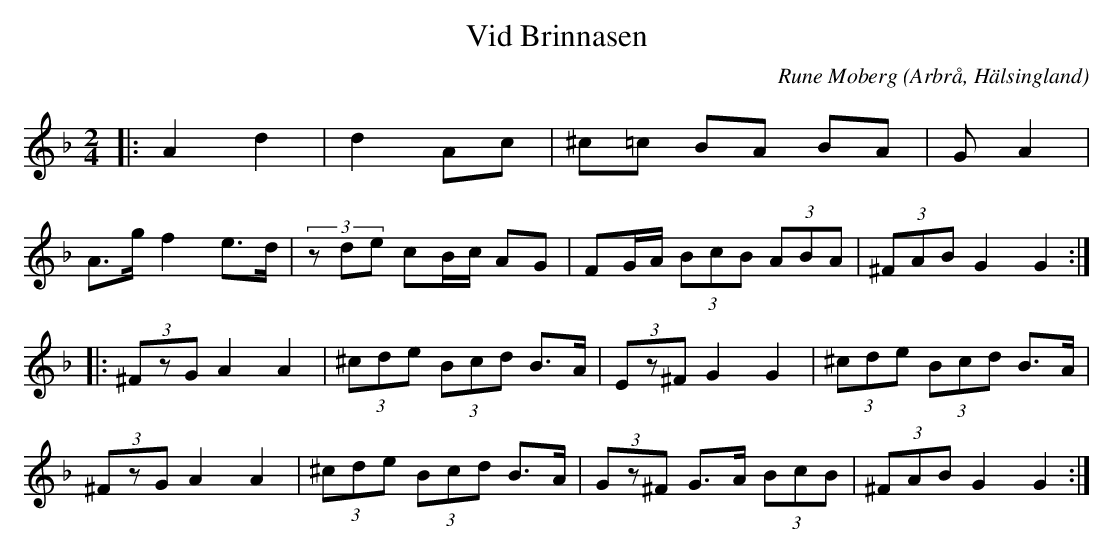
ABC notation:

X:1
T:Vid Brinnasen
C: Rune Moberg
O:Arbrå, Hälsingland
M:2/4
L:1/8
K:Dm
|: A2 d2|d2 Ac|^c=c BA BA|G A2|
A>g f2 e>d|(3zde cB/c/ AG|FG/A/ (3BcB (3ABA|(3^FAB G2 G2:|
|:(3^FzG A2 A2|(3^cde (3Bcd B>A|(3Ez^F G2 G2|(3^cde (3Bcd B>A|
(3^FzG A2 A2|(3^cde (3Bcd B>A| (3Gz^F G>A (3BcB|(3^FAB G2 G2:|
